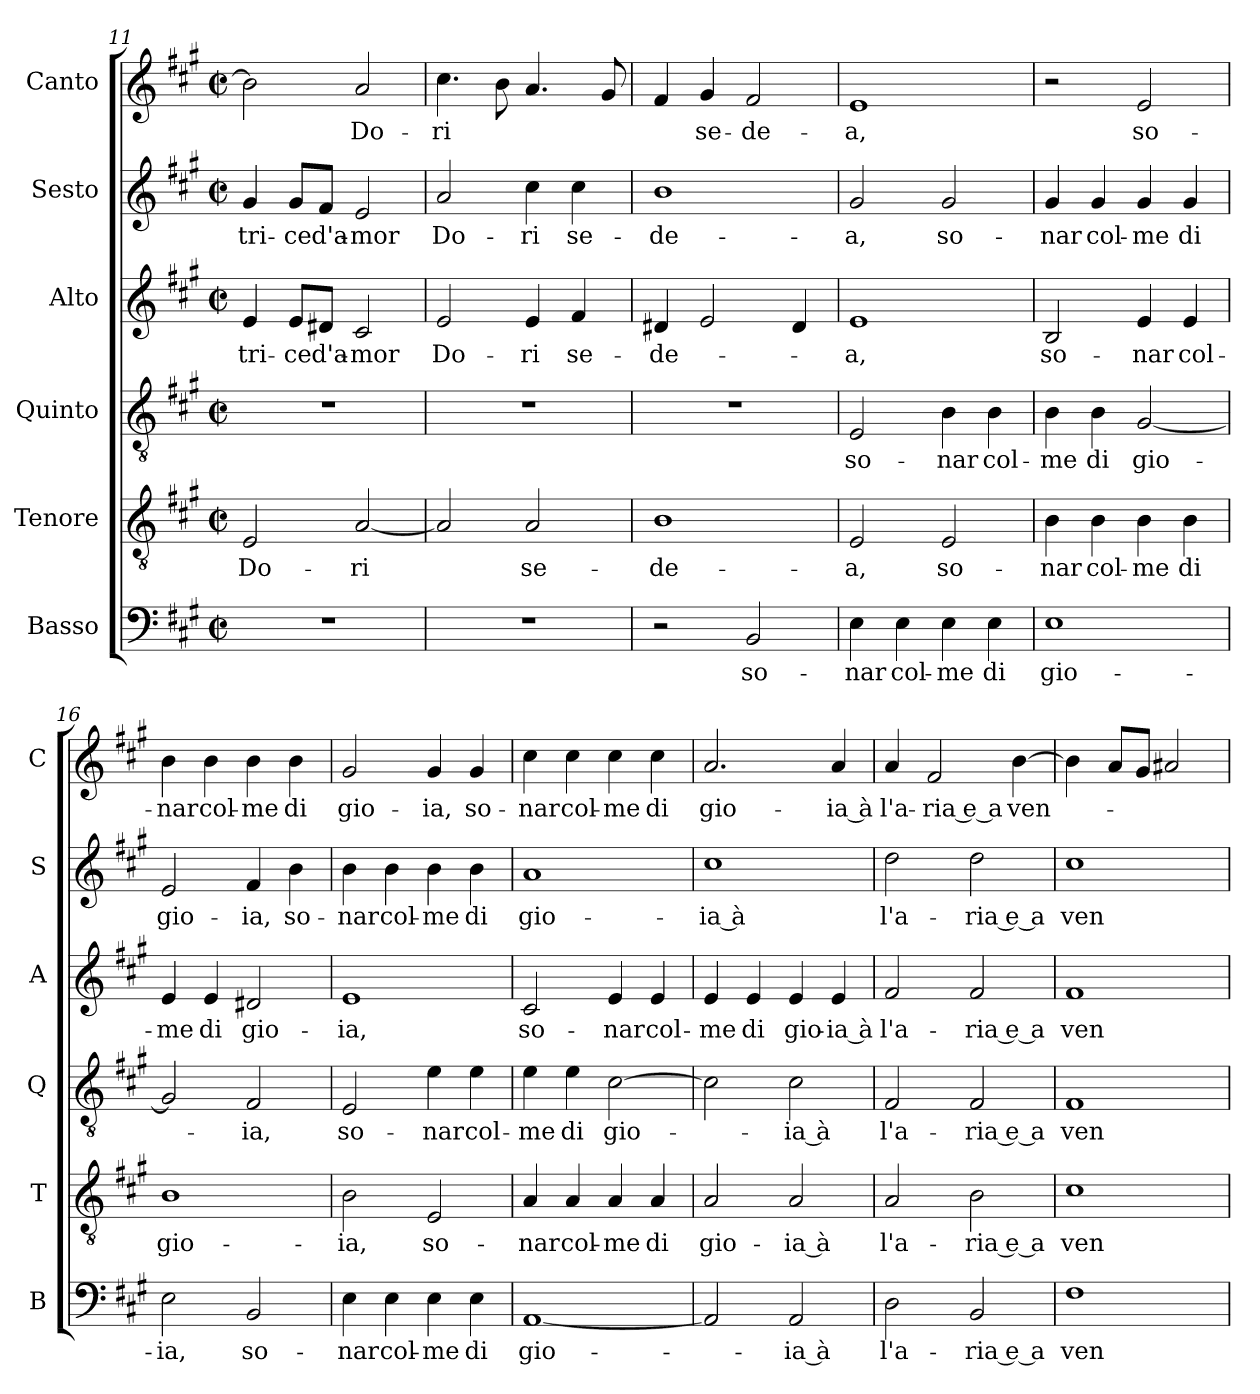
**kern	**text	**kern	**text	**kern	**text	**kern	**text	**kern	**text	**kern	**text
*part6	*part6	*part5	*part5	*part4	*part4	*part3	*part3	*part2	*part2	*part1	*part1
*staff6	*staff6	*staff5	*staff5	*staff4	*staff4	*staff3	*staff3	*staff2	*staff2	*staff1	*staff1
*I"Basso	*	*I"Tenore	*	*I"Quinto	*	*I"Alto	*	*I"Sesto	*	*I"Canto	*
*I'B	*	*I'T	*	*I'Q	*	*I'A	*	*I'S	*	*I'C	*
*clefF4	*	*clefGv2	*	*clefGv2	*	*clefG2	*	*clefG2	*	*clefG2	*
*k[f#c#g#]	*	*k[f#c#g#]	*	*k[f#c#g#]	*	*k[f#c#g#]	*	*k[f#c#g#]	*	*k[f#c#g#]	*
*A:	*	*A:	*	*A:	*	*A:	*	*A:	*	*A:	*
*M2/2	*	*M2/2	*	*M2/2	*	*M2/2	*	*M2/2	*	*M2/2	*
*met(c|)	*	*met(c|)	*	*met(c|)	*	*met(c|)	*	*met(c|)	*	*met(c|)	*
=11	=11	=11	=11	=11	=11	=11	=11	=11	=11	=11	=11
!	!	!	!LO:LY:b	!	!	!	!LO:LY:b	!	!LO:LY:b	!	!
1r	.	2E/	Do-	1r	.	4e/	-tri-	4g#/	-tri-	2b\]	.
!	!	!	!	!	!	!	!LO:LY:b	!	!LO:LY:b	!	!
.	.	.	.	.	.	8e/L	-ce	8g#/L	-ce	.	.
!	!	!	!	!	!	!	!LO:LY:b	!	!LO:LY:b	!	!
.	.	.	.	.	.	8d#X/J	d'a-	8f#/J	d'a-	.	.
!	!	!	!LO:LY:b	!	!	!	!LO:LY:b	!	!LO:LY:b	!	!LO:LY:b
.	.	[2A/	-ri	.	.	2c#/	-mor	2e/	-mor	2a/	Do-
=12	=12	=12	=12	=12	=12	=12	=12	=12	=12	=12	=12
!	!	!	!	!	!	!	!LO:LY:b	!	!LO:LY:b	!	!LO:LY:b
1r	.	2A/]	.	1r	.	2e/	Do-	2a/	Do-	4.cc#\	-ri
.	.	.	.	.	.	.	.	.	.	8b\	.
!	!	!	!LO:LY:b	!	!	!	!LO:LY:b	!	!LO:LY:b	!	!
.	.	2A/	se-	.	.	4e/	-ri	4cc#\	-ri	4.a/	.
!	!	!	!	!	!	!	!LO:LY:b	!	!LO:LY:b	!	!
.	.	.	.	.	.	4f#/	se-	4cc#\	se-	.	.
.	.	.	.	.	.	.	.	.	.	8g#/	.
!!LO:LB:g=z
=13	=13	=13	=13	=13	=13	=13	=13	=13	=13	=13	=13
!	!	!	!LO:LY:b	!	!	!	!LO:LY:b	!	!LO:LY:b	!	!
2r	.	1B	-de-	1r	.	4d#X/	-de-	1b	-de-	4f#/	.
!	!	!	!	!	!	!	!	!	!	!	!LO:LY:b
.	.	.	.	.	.	2e/	.	.	.	4g#/	se-
!	!LO:LY:b	!	!	!	!	!	!	!	!	!	!LO:LY:b
2BB/	so-	.	.	.	.	.	.	.	.	2f#/	-de-
.	.	.	.	.	.	4d#/	.	.	.	.	.
=14	=14	=14	=14	=14	=14	=14	=14	=14	=14	=14	=14
!	!LO:LY:b	!	!LO:LY:b	!	!LO:LY:b	!	!LO:LY:b	!	!LO:LY:b	!	!LO:LY:b
4E\	-nar	2E/	-a,	2E/	so-	1e	-a,	2g#/	-a,	1e	-a,
!	!LO:LY:b	!	!	!	!	!	!	!	!	!	!
4E\	col-	.	.	.	.	.	.	.	.	.	.
!	!LO:LY:b	!	!LO:LY:b	!	!LO:LY:b	!	!	!	!LO:LY:b	!	!
4E\	-me	2E/	so-	4B\	-nar	.	.	2g#/	so-	.	.
!	!LO:LY:b	!	!	!	!LO:LY:b	!	!	!	!	!	!
4E\	di	.	.	4B\	col-	.	.	.	.	.	.
=15	=15	=15	=15	=15	=15	=15	=15	=15	=15	=15	=15
!	!LO:LY:b	!	!LO:LY:b	!	!LO:LY:b	!	!LO:LY:b	!	!LO:LY:b	!	!
1E	gio-	4B\	-nar	4B\	-me	2B/	so-	4g#/	-nar	2r	.
!	!	!	!LO:LY:b	!	!LO:LY:b	!	!	!	!LO:LY:b	!	!
.	.	4B\	col-	4B\	di	.	.	4g#/	col-	.	.
!	!	!	!LO:LY:b	!	!LO:LY:b	!	!LO:LY:b	!	!LO:LY:b	!	!LO:LY:b
.	.	4B\	-me	[2G#/	gio-	4e/	-nar	4g#/	-me	2e/	so-
!	!	!	!LO:LY:b	!	!	!	!LO:LY:b	!	!LO:LY:b	!	!
.	.	4B\	di	.	.	4e/	col-	4g#/	di	.	.
=16	=16	=16	=16	=16	=16	=16	=16	=16	=16	=16	=16
!	!LO:LY:b	!	!LO:LY:b	!	!	!	!LO:LY:b	!	!LO:LY:b	!	!LO:LY:b
2E\	-ia,	1B	gio-	2G#/]	.	4e/	-me	2e/	gio-	4b\	-nar
!	!	!	!	!	!	!	!LO:LY:b	!	!	!	!LO:LY:b
.	.	.	.	.	.	4e/	di	.	.	4b\	col-
!	!LO:LY:b	!	!	!	!LO:LY:b	!	!LO:LY:b	!	!LO:LY:b	!	!LO:LY:b
2BB/	so-	.	.	2F#/	-ia,	2d#X/	gio-	4f#/	-ia,	4b\	-me
!	!	!	!	!	!	!	!	!	!LO:LY:b	!	!LO:LY:b
.	.	.	.	.	.	.	.	4b\	so-	4b\	di
=17	=17	=17	=17	=17	=17	=17	=17	=17	=17	=17	=17
!	!LO:LY:b	!	!LO:LY:b	!	!LO:LY:b	!	!LO:LY:b	!	!LO:LY:b	!	!LO:LY:b
4E\	-nar	2B\	-ia,	2E/	so-	1e	-ia,	4b\	-nar	2g#/	gio-
!	!LO:LY:b	!	!	!	!	!	!	!	!LO:LY:b	!	!
4E\	col-	.	.	.	.	.	.	4b\	col-	.	.
!	!LO:LY:b	!	!LO:LY:b	!	!LO:LY:b	!	!	!	!LO:LY:b	!	!LO:LY:b
4E\	-me	2E/	so-	4e\	-nar	.	.	4b\	-me	4g#/	-ia,
!	!LO:LY:b	!	!	!	!LO:LY:b	!	!	!	!LO:LY:b	!	!LO:LY:b
4E\	di	.	.	4e\	col-	.	.	4b\	di	4g#/	so-
=18	=18	=18	=18	=18	=18	=18	=18	=18	=18	=18	=18
!	!LO:LY:b	!	!LO:LY:b	!	!LO:LY:b	!	!LO:LY:b	!	!LO:LY:b	!	!LO:LY:b
[1AA	gio-	4A/	-nar	4e\	-me	2c#/	so-	1a	gio-	4cc#\	-nar
!	!	!	!LO:LY:b	!	!LO:LY:b	!	!	!	!	!	!LO:LY:b
.	.	4A/	col-	4e\	di	.	.	.	.	4cc#\	col-
!	!	!	!LO:LY:b	!	!LO:LY:b	!	!LO:LY:b	!	!	!	!LO:LY:b
.	.	4A/	-me	[2c#\	gio-	4e/	-nar	.	.	4cc#\	-me
!	!	!	!LO:LY:b	!	!	!	!LO:LY:b	!	!	!	!LO:LY:b
.	.	4A/	di	.	.	4e/	col-	.	.	4cc#\	di
!!LO:PB:g=z
=19	=19	=19	=19	=19	=19	=19	=19	=19	=19	=19	=19
!	!	!	!LO:LY:b	!	!	!	!LO:LY:b	!	!LO:LY:b	!	!LO:LY:b
2AA/]	.	2A/	gio-	2c#\]	.	4e/	-me	1cc#	-ia à	2.a/	gio-
!	!	!	!	!	!	!	!LO:LY:b	!	!	!	!
.	.	.	.	.	.	4e/	di	.	.	.	.
!	!LO:LY:b	!	!LO:LY:b	!	!LO:LY:b	!	!LO:LY:b	!	!	!	!
2AA/	-ia à	2A/	-ia à	2c#\	-ia à	4e/	gio-	.	.	.	.
!	!	!	!	!	!	!	!LO:LY:b	!	!	!	!LO:LY:b
.	.	.	.	.	.	4e/	-ia à	.	.	4a/	-ia à
=20	=20	=20	=20	=20	=20	=20	=20	=20	=20	=20	=20
!	!LO:LY:b	!	!LO:LY:b	!	!LO:LY:b	!	!LO:LY:b	!	!LO:LY:b	!	!LO:LY:b
2D\	l'a-	2A/	l'a-	2F#/	l'a-	2f#/	l'a-	2dd\	l'a-	4a/	l'a-
!	!	!	!	!	!	!	!	!	!	!	!LO:LY:b
.	.	.	.	.	.	.	.	.	.	2f#/	-ria e a
!	!LO:LY:b	!	!LO:LY:b	!	!LO:LY:b	!	!LO:LY:b	!	!LO:LY:b	!	!
2BB/	-ria e a	2B\	-ria e a	2F#/	-ria e a	2f#/	-ria e a	2dd\	-ria e a	.	.
!	!	!	!	!	!	!	!	!	!	!	!LO:LY:b
.	.	.	.	.	.	.	.	.	.	[4b\	ven-
=21	=21	=21	=21	=21	=21	=21	=21	=21	=21	=21	=21
!	!LO:LY:b	!	!LO:LY:b	!	!LO:LY:b	!	!LO:LY:b	!	!LO:LY:b	!	!
1F#	ven-	1c#	ven-	1F#	ven-	1f#	ven-	1cc#	ven-	4b\]	.
.	.	.	.	.	.	.	.	.	.	8a/L	.
.	.	.	.	.	.	.	.	.	.	8g#/J	.
.	.	.	.	.	.	.	.	.	.	2a#X/	.
=	=	=	=	=	=	=	=	=	=	=	=
*-	*-	*-	*-	*-	*-	*-	*-	*-	*-	*-	*-
